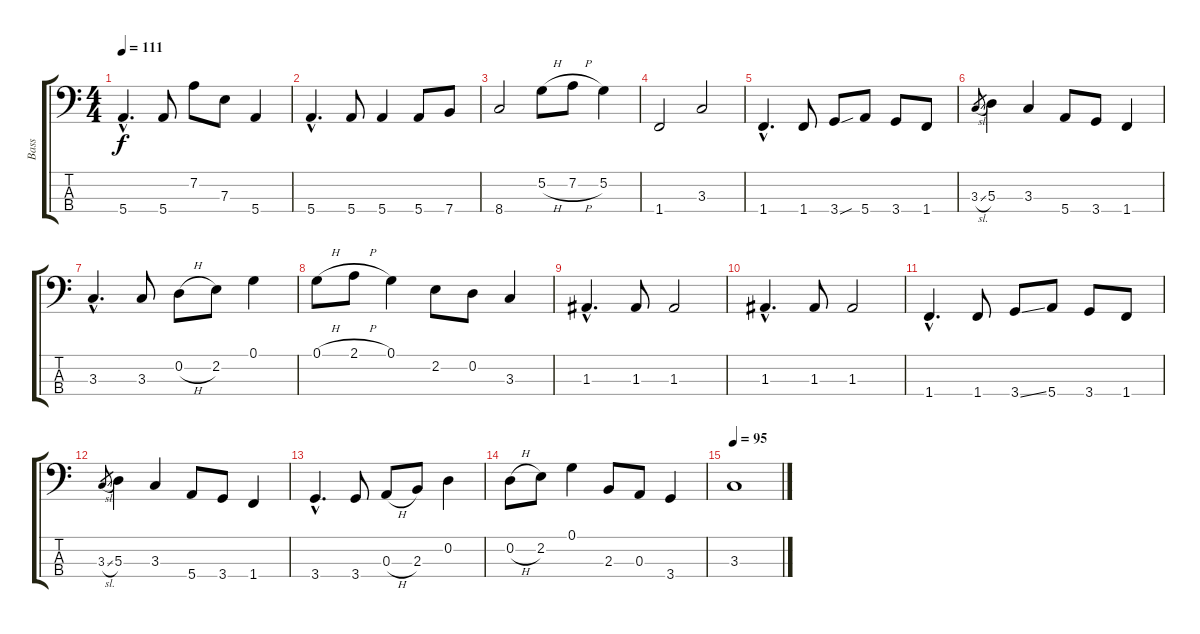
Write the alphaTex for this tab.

\track ("Bass" "Bass") {instrument electricbassfinger}
\staff {score tabs}
\tuning (G2 D2 A1 E1) {hide}
\ts (4 4)
\tempo 111
\clef f4
\ks c
5.4{hac}.4{d dy f} 5.4.8 7.2.8 7.3.8 5.4.4 |
5.4{hac}.4{d} 5.4.8 5.4.4 5.4.8 7.4.8 |
8.4.2 5.2{h}.8 7.2{h}.8 5.2.4 |
1.4.2 3.3.2 |
1.4{hac}.4{d} 1.4.8 3.4{sou}.8 5.4.8 3.4.8 1.4.8 |
3.3{sl}.8{gr} 5.3.4 3.3.4 5.4.8 3.4.8 1.4.4 |
3.3{hac}.4{d} 3.3.8 0.2{h}.8 2.2.8 0.1.4 |
0.1{h}.8 2.1{h}.8 0.1.4 2.2.8 0.2.8 3.3.4 |
1.3{hac}.4{d} 1.3.8 1.3.2 |
1.3{hac}.4{d} 1.3.8 1.3.2 |
1.4{hac}.4{d} 1.4.8 3.4{ss}.8 5.4.8 3.4.8 1.4.8 |
3.3{sl}.8{gr} 5.3.4 3.3.4 5.4.8 3.4.8 1.4.4 |
3.4{hac}.4{d} 3.4.8 0.3{h}.8 2.3.8 0.2.4 |
0.2{h}.8 2.2.8 0.1.4 2.3.8 0.3.8 3.4.4 |
\tempo 95
3.3.1
